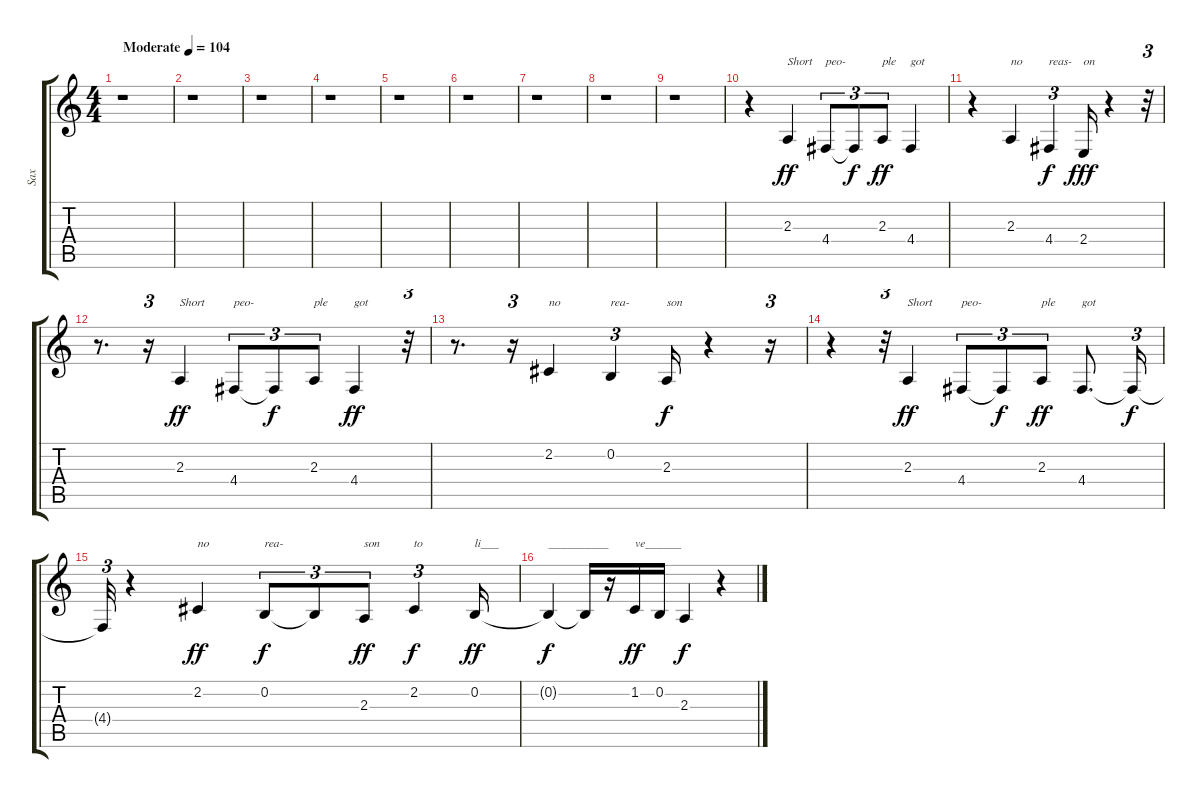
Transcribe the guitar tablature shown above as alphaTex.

\track ("Sax" "Sax") {instrument tenorsax}
\staff {score tabs}
\tuning (E4 B3 G3 D3 A2 E2) {hide}
\ts (4 4)
\tempo (104 "Moderate")
\clef g2
\ks c
r.1{dy ff instrument tenorsax} |
r.1 |
r.1 |
r.1 |
r.1 |
r.1 |
r.1 |
r.1 |
r.1 |
r.4 2.3.4{txt "Short "} 4.4.8{tu (3 2) txt "peo-"} 4.4{t}.8{tu (3 2) dy f} 2.3.8{tu (3 2) txt "ple" dy ff} 4.4.4{txt "got"} |
r.4 2.3.4{txt "no"} 4.4.4{tu (3 2) txt "reas-" dy f} 2.4.16{txt "on" dy fff} r.4 r.32{tu (3 2)} |
r.8{d} r.16{tu (3 2)} 2.3.4{txt "Short" dy ff} 4.4.8{tu (3 2) txt "peo-"} 4.4{t}.8{tu (3 2) dy f} 2.3.8{tu (3 2) txt "ple"} 4.4.4{txt "got" dy ff} r.32{tu (3 2)} |
r.8{d} r.16{tu (3 2)} 2.2.4{txt "no"} 0.2.4{tu (3 2) txt "rea-"} 2.3.16{txt "son" dy f} r.4 r.16{tu (3 2)} |
r.4 r.32{tu (3 2)} 2.3.4{txt "Short" dy ff} 4.4.8{tu (3 2) txt "peo-"} 4.4{t}.8{tu (3 2) dy f} 2.3.8{tu (3 2) txt "ple" dy ff} 4.4.8{d txt "got"} 4.4{t}.16{tu (3 2) dy f} |
4.4{t}.32{tu (3 2)} r.4 2.2.4{txt "no" dy ff} 0.2.8{tu (3 2) txt "rea-" dy f} 0.2{t}.8{tu (3 2)} 2.3.8{tu (3 2) txt "son" dy ff} 2.2.4{tu (3 2) txt "to" dy f} 0.2.16{txt "li___" dy ff} |
0.2{t}.4{txt "__________" dy f} 0.2{t}.16 r.16 1.2.16{txt "ve______" dy ff} 0.2.16 2.3.4{dy f} r.4
